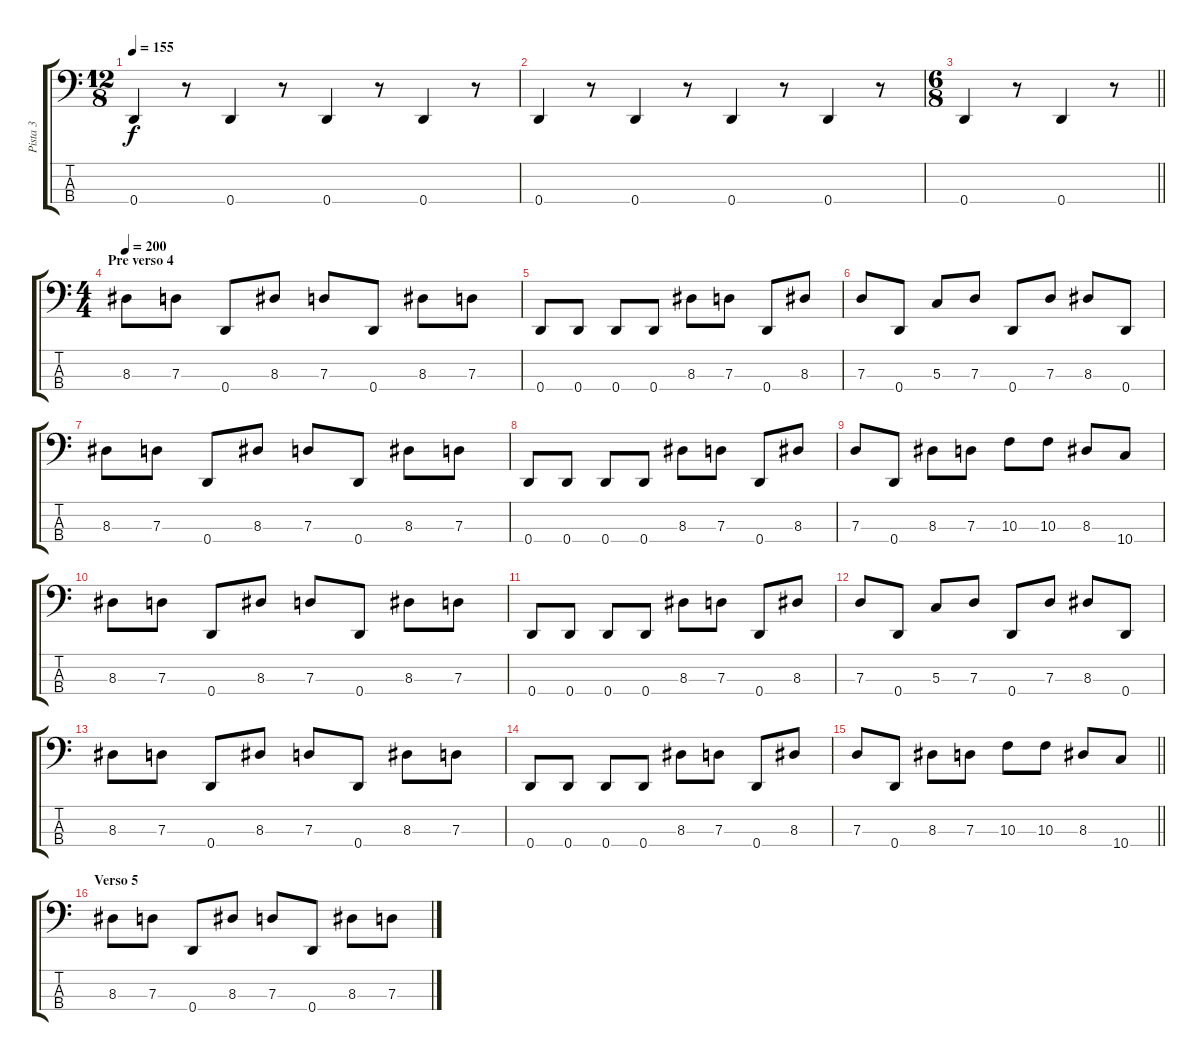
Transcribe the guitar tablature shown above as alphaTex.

\track ("Pista 3" "Pista 3") {instrument electricbasspick}
\staff {score tabs}
\tuning (F2 C2 G1 D1) {hide}
\ts (12 8)
\tempo 155
\clef f4
\ks c
0.4.4{dy f} r.8 0.4.4 r.8 0.4.4 r.8 0.4.4 r.8 |
0.4.4 r.8 0.4.4 r.8 0.4.4 r.8 0.4.4 r.8 |
\ts (6 8)
\barLineRight lightlight
0.4.4 r.8 0.4.4 r.8 |
\ts (4 4)
\section ("" "Pre verso 4")
\tempo 200
8.3.8 7.3.8 0.4.8 8.3.8 7.3.8 0.4.8 8.3.8 7.3.8 |
0.4.8 0.4.8 0.4.8 0.4.8 8.3.8 7.3.8 0.4.8 8.3.8 |
7.3.8 0.4.8 5.3.8 7.3.8 0.4.8 7.3.8 8.3.8 0.4.8 |
8.3.8 7.3.8 0.4.8 8.3.8 7.3.8 0.4.8 8.3.8 7.3.8 |
0.4.8 0.4.8 0.4.8 0.4.8 8.3.8 7.3.8 0.4.8 8.3.8 |
7.3.8 0.4.8 8.3.8 7.3.8 10.3.8 10.3.8 8.3.8 10.4.8 |
8.3.8 7.3.8 0.4.8 8.3.8 7.3.8 0.4.8 8.3.8 7.3.8 |
0.4.8 0.4.8 0.4.8 0.4.8 8.3.8 7.3.8 0.4.8 8.3.8 |
7.3.8 0.4.8 5.3.8 7.3.8 0.4.8 7.3.8 8.3.8 0.4.8 |
8.3.8 7.3.8 0.4.8 8.3.8 7.3.8 0.4.8 8.3.8 7.3.8 |
0.4.8 0.4.8 0.4.8 0.4.8 8.3.8 7.3.8 0.4.8 8.3.8 |
\barLineRight lightlight
7.3.8 0.4.8 8.3.8 7.3.8 10.3.8 10.3.8 8.3.8 10.4.8 |
\section ("" "Verso 5")
8.3.8 7.3.8 0.4.8 8.3.8 7.3.8 0.4.8 8.3.8 7.3.8
